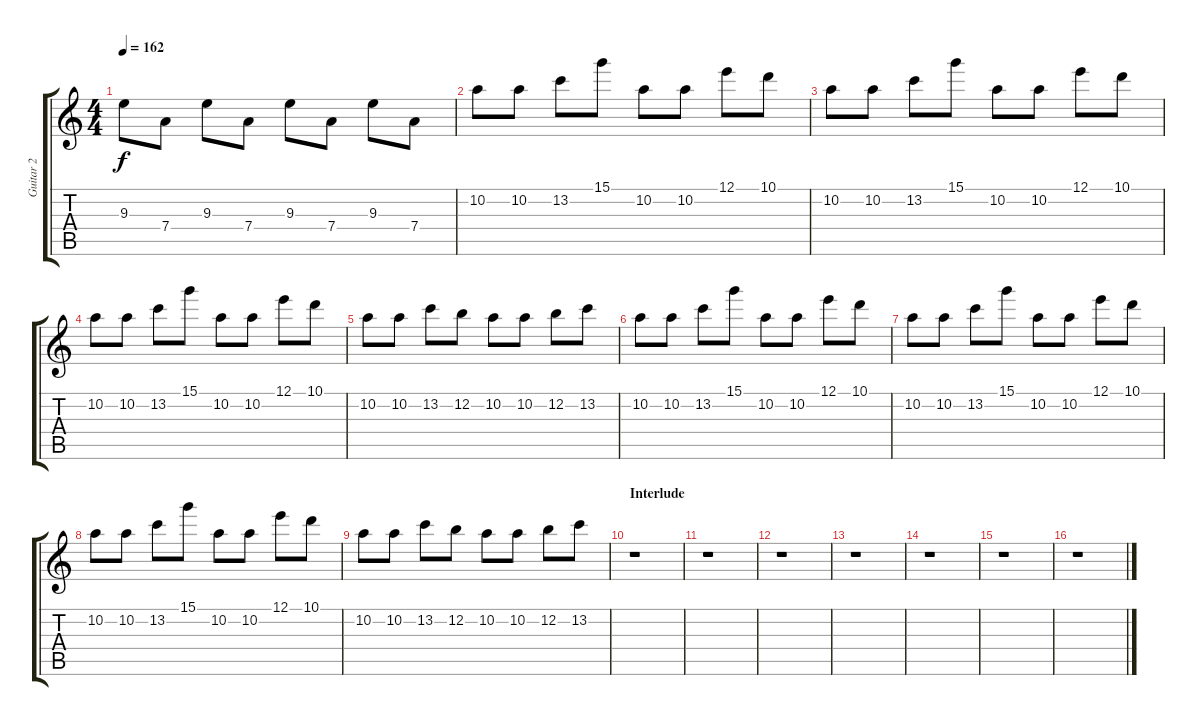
\track ("Guitar 2" "Guitar 2") {instrument distortionguitar}
\staff {score tabs}
\tuning (E4 B3 G3 D3 A2 E2) {hide}
\ts (4 4)
\tempo 162
\clef g2
\ks c
9.3.8{dy f} 7.4.8 9.3.8 7.4.8 9.3.8 7.4.8 9.3.8 7.4.8 |
10.2.8 10.2.8 13.2.8 15.1.8 10.2.8 10.2.8 12.1.8 10.1.8 |
10.2.8 10.2.8 13.2.8 15.1.8 10.2.8 10.2.8 12.1.8 10.1.8 |
10.2.8 10.2.8 13.2.8 15.1.8 10.2.8 10.2.8 12.1.8 10.1.8 |
10.2.8 10.2.8 13.2.8 12.2.8 10.2.8 10.2.8 12.2.8 13.2.8 |
10.2.8 10.2.8 13.2.8 15.1.8 10.2.8 10.2.8 12.1.8 10.1.8 |
10.2.8 10.2.8 13.2.8 15.1.8 10.2.8 10.2.8 12.1.8 10.1.8 |
10.2.8 10.2.8 13.2.8 15.1.8 10.2.8 10.2.8 12.1.8 10.1.8 |
10.2.8 10.2.8 13.2.8 12.2.8 10.2.8 10.2.8 12.2.8 13.2.8 |
\section ("" "Interlude")
r.1 |
r.1 |
r.1 |
r.1 |
r.1 |
r.1 |
r.1
